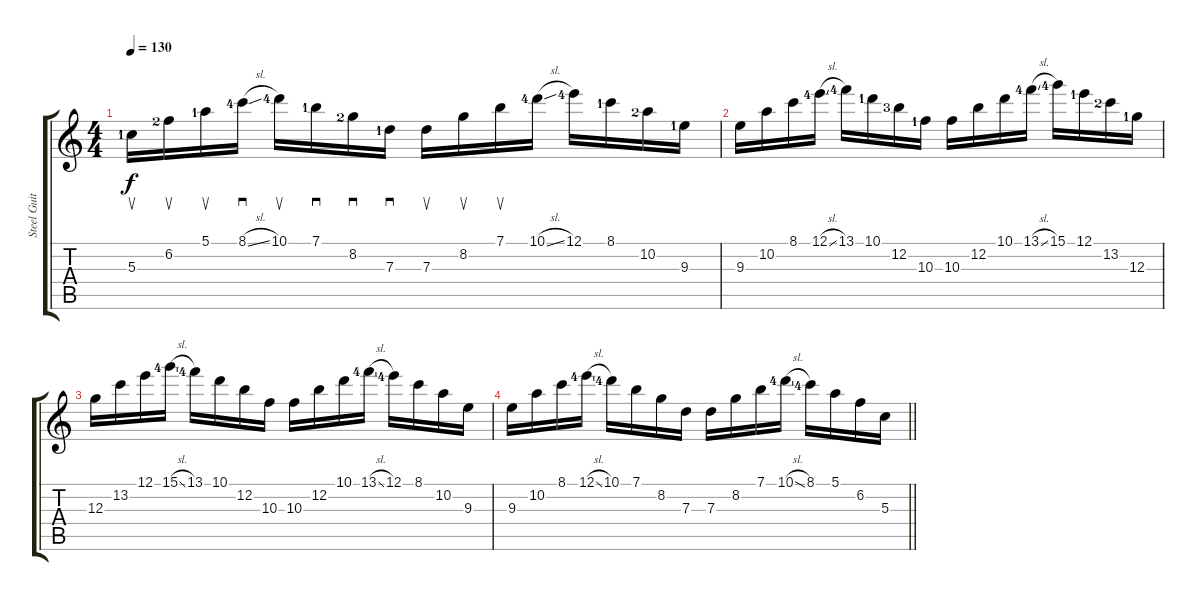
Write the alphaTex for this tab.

\track ("Steel Guitar" "Steel Guit") {instrument acousticguitarsteel}
\staff {score tabs}
\tuning (E4 B3 G3 D3 A2 E2) {hide}
\ts (4 4)
\tempo 130
\clef g2
\ks c
5.3{lf 2}.16{su dy f instrument acousticguitarsteel} 6.2{lf 3}.16{su} 5.1{lf 2}.16{su} 8.1{sl lf 5}.16{sd} 10.1{lf 5}.16{su} 7.1{lf 2}.16{sd} 8.2{lf 3}.16{sd} 7.3{lf 2}.16{sd} 7.3.16{su} 8.2.16{su} 7.1.16{su} 10.1{sl lf 5}.16 12.1{lf 5}.16 8.1{lf 2}.16 10.2{lf 3}.16 9.3{lf 2}.16 |
9.3.16 10.2.16 8.1.16 12.1{sl lf 5}.16 13.1{lf 5}.16 10.1{lf 2}.16 12.2{lf 4}.16 10.3{lf 2}.16 10.3.16 12.2.16 10.1.16 13.1{sl lf 5}.16 15.1{lf 5}.16 12.1{lf 2}.16 13.2{lf 3}.16 12.3{lf 2}.16 |
12.3.16 13.2.16 12.1.16 15.1{sl lf 5}.16 13.1{lf 5}.16 10.1.16 12.2.16 10.3.16 10.3.16 12.2.16 10.1.16 13.1{sl lf 5}.16 12.1{lf 5}.16 8.1.16 10.2.16 9.3.16 |
\barLineRight lightlight
9.3.16 10.2.16 8.1.16 12.1{sl lf 5}.16 10.1{lf 5}.16 7.1.16 8.2.16 7.3.16 7.3.16 8.2.16 7.1.16 10.1{sl lf 5}.16 8.1{lf 5}.16 5.1.16 6.2.16 5.3.16
